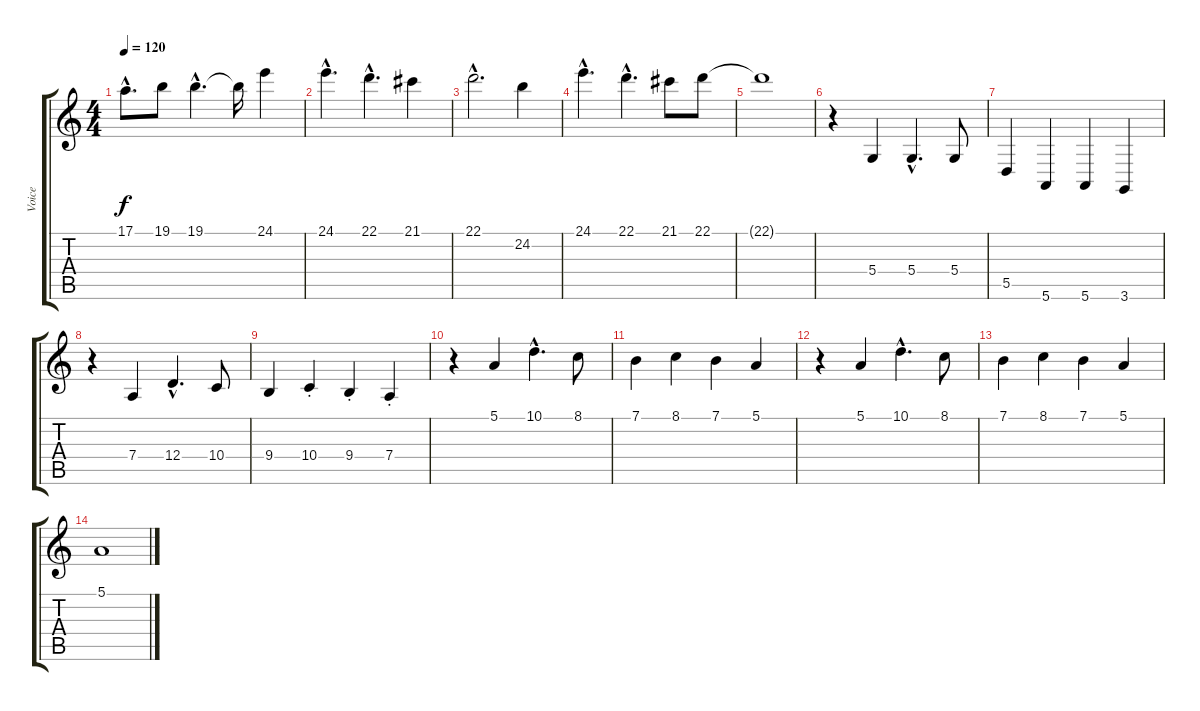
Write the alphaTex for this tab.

\track ("Voice" "Voice") {instrument lead1square}
\staff {score tabs}
\tuning (E4 B3 G3 D3 A2 E2) {hide}
\ts (4 4)
\tempo 120
\clef g2
\ks c
17.1{hac t}.8{d dy f} 19.1.8 19.1{hac}.4{d} 19.1{t}.16 24.1.4 |
24.1{hac}.4{d} 22.1{hac}.4{d} 21.1.4 |
22.1{hac}.2{d} 24.2.4 |
24.1{hac}.4{d} 22.1{hac}.4{d} 21.1.8 22.1.8 |
22.1{t}.1 |
r.4 5.4.4 5.4{hac}.4{d} 5.4.8 |
5.5.4 5.6.4 5.6.4 3.6.4 |
r.4 7.4.4 12.4{hac}.4{d} 10.4.8 |
9.4.4 10.4{st}.4 9.4{st}.4 7.4{st}.4 |
r.4 5.1.4 10.1{hac}.4{d} 8.1.8 |
7.1.4 8.1.4 7.1.4 5.1.4 |
r.4 5.1.4 10.1{hac}.4{d} 8.1.8 |
7.1.4 8.1.4 7.1.4 5.1.4 |
5.1.1
